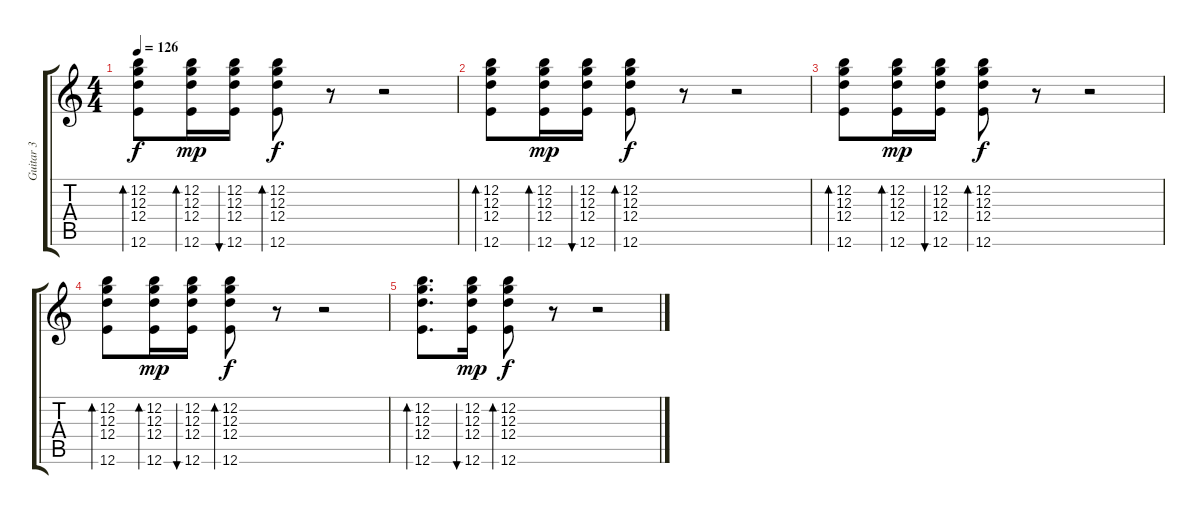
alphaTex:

\track ("Guitar 3" "Guitar 3") {instrument electricguitarclean}
\staff {score tabs}
\tuning (E4 B3 G3 D3 A2 E2) {hide}
\ts (4 4)
\tempo 126
\clef g2
\ks c
(12.2 12.3 12.4 12.6).8{bd 60 dy f} (12.2 12.3 12.4 12.6).16{bd 60 dy mp} (12.2 12.3 12.4 12.6).16{bu 60} (12.2 12.3 12.4 12.6).8{bd 60 dy f} r.8 r.2 |
(12.2 12.3 12.4 12.6).8{bd 60} (12.2 12.3 12.4 12.6).16{bd 60 dy mp} (12.2 12.3 12.4 12.6).16{bu 60} (12.2 12.3 12.4 12.6).8{bd 60 dy f} r.8 r.2 |
(12.2 12.3 12.4 12.6).8{bd 60} (12.2 12.3 12.4 12.6).16{bd 60 dy mp} (12.2 12.3 12.4 12.6).16{bu 60} (12.2 12.3 12.4 12.6).8{bd 60 dy f} r.8 r.2 |
(12.2 12.3 12.4 12.6).8{bd 60} (12.2 12.3 12.4 12.6).16{bd 60 dy mp} (12.2 12.3 12.4 12.6).16{bu 60} (12.2 12.3 12.4 12.6).8{bd 60 dy f} r.8 r.2 |
(12.2 12.3 12.4 12.6).8{d bd 60} (12.2 12.3 12.4 12.6).16{bu 60 dy mp} (12.2 12.3 12.4 12.6).8{bd 60 dy f} r.8 r.2
